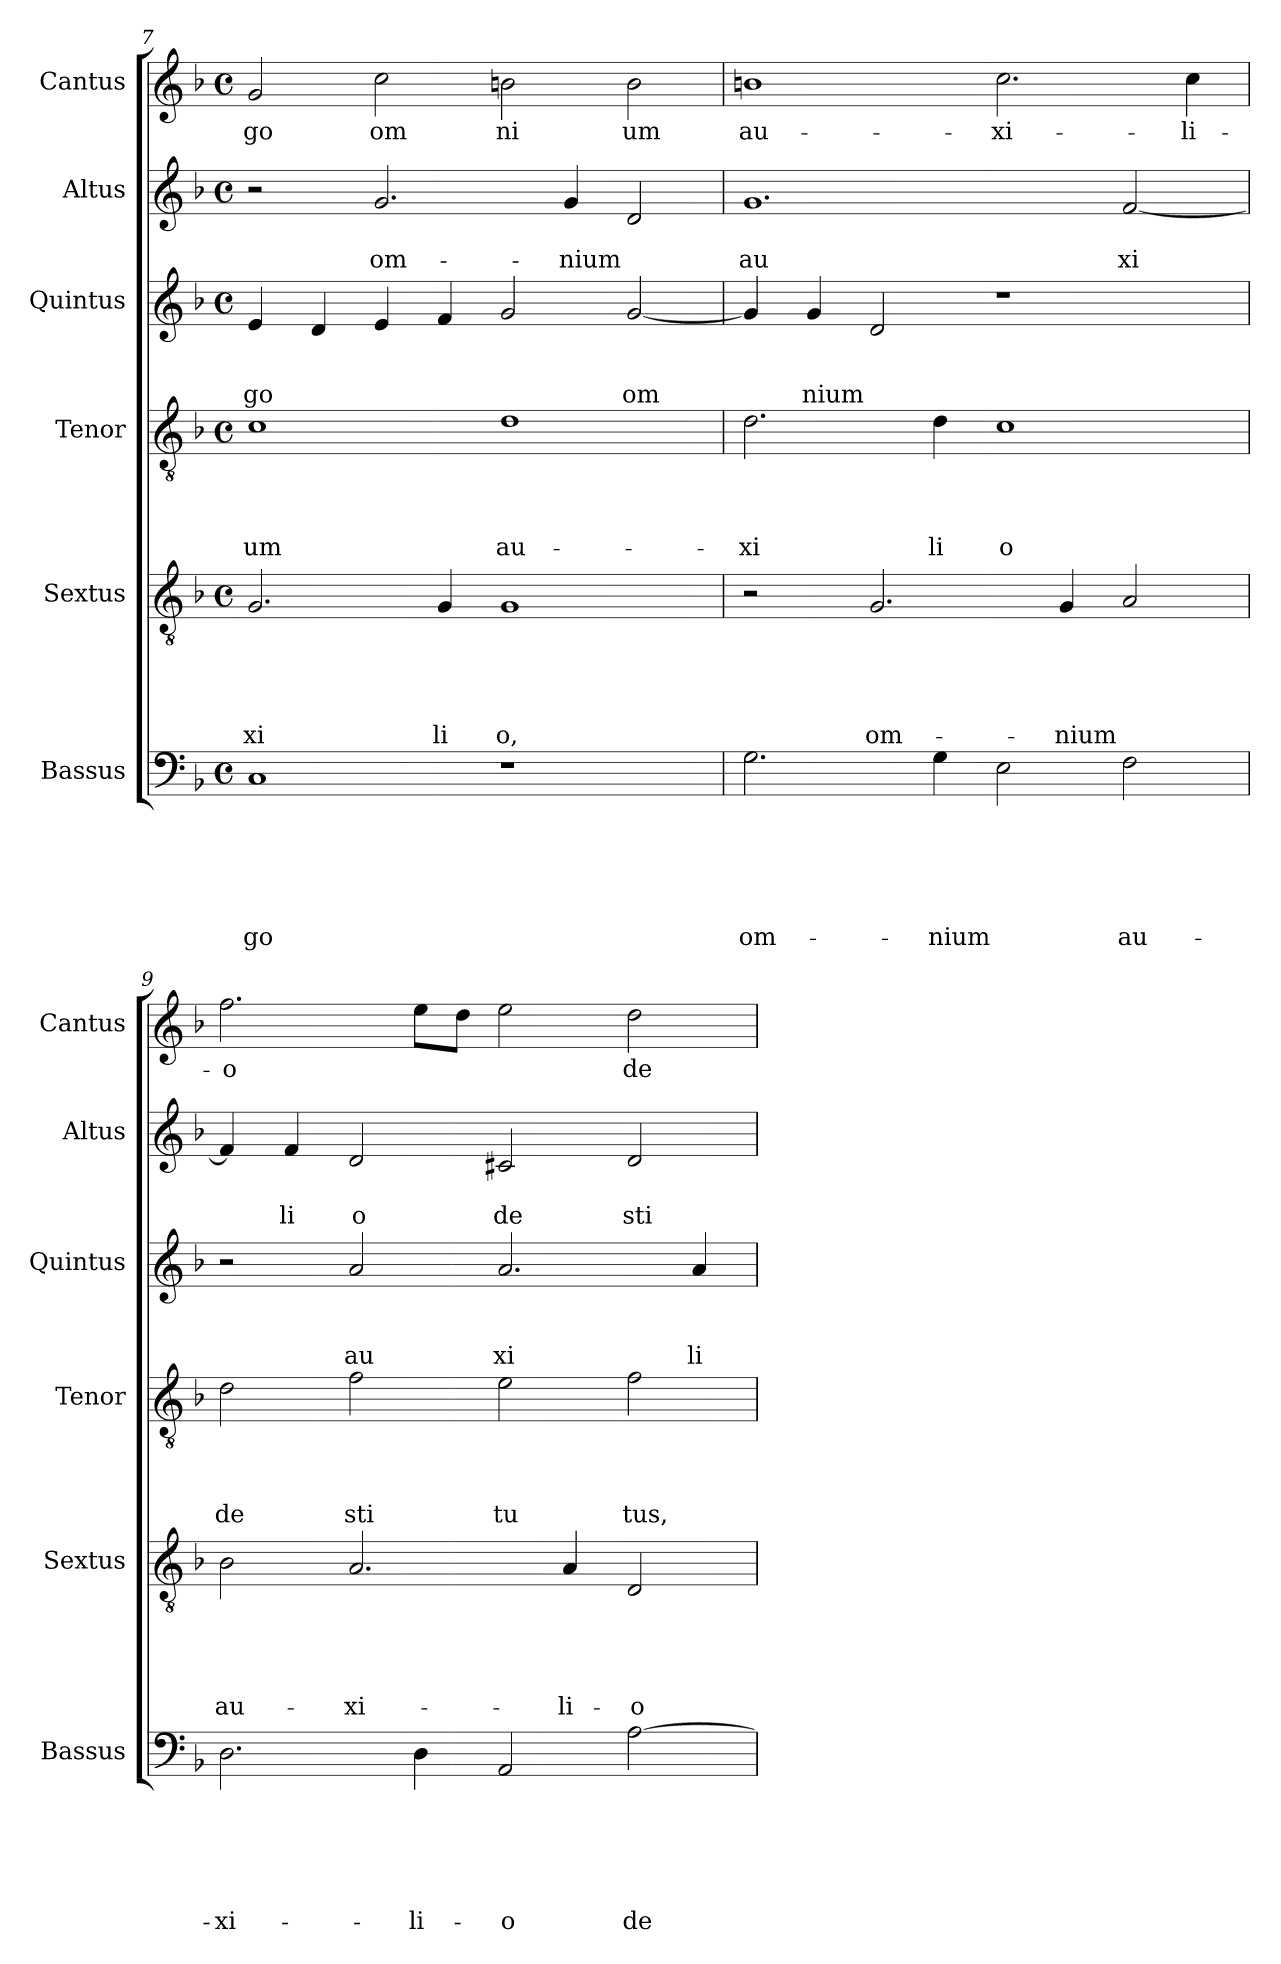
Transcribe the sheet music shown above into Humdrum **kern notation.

**kern	**text	**text	**text	**text	**text	**text	**kern	**text	**text	**text	**text	**text	**kern	**text	**text	**text	**text	**kern	**text	**text	**text	**kern	**text	**text	**kern	**text
*part6	*part6	*part6	*part6	*part6	*part6	*part6	*part5	*part5	*part5	*part5	*part5	*part5	*part4	*part4	*part4	*part4	*part4	*part3	*part3	*part3	*part3	*part2	*part2	*part2	*part1	*part1
*staff6	*staff6	*staff6	*staff6	*staff6	*staff6	*staff6	*staff5	*staff5	*staff5	*staff5	*staff5	*staff5	*staff4	*staff4	*staff4	*staff4	*staff4	*staff3	*staff3	*staff3	*staff3	*staff2	*staff2	*staff2	*staff1	*staff1
*I"Bassus	*	*	*	*	*	*	*I"Sextus	*	*	*	*	*	*I"Tenor	*	*	*	*	*I"Quintus	*	*	*	*I"Altus	*	*	*I"Cantus	*
*I'Bassus	*	*	*	*	*	*	*I'Sextus	*	*	*	*	*	*I'Tenor	*	*	*	*	*I'Quintus	*	*	*	*I'Altus	*	*	*I'Cantus	*
*clefF4	*	*	*	*	*	*	*clefGv2	*	*	*	*	*	*clefGv2	*	*	*	*	*clefG2	*	*	*	*clefG2	*	*	*clefG2	*
*k[b-]	*	*	*	*	*	*	*k[b-]	*	*	*	*	*	*k[b-]	*	*	*	*	*k[b-]	*	*	*	*k[b-]	*	*	*k[b-]	*
*F:	*	*	*	*	*	*	*F:	*	*	*	*	*	*F:	*	*	*	*	*F:	*	*	*	*F:	*	*	*F:	*
*M4/4	*	*	*	*	*	*	*M4/4	*	*	*	*	*	*M4/4	*	*	*	*	*M4/4	*	*	*	*M4/4	*	*	*M4/4	*
*met(c)	*	*	*	*	*	*	*met(c)	*	*	*	*	*	*met(c)	*	*	*	*	*met(c)	*	*	*	*met(c)	*	*	*met(c)	*
=7	=7	=7	=7	=7	=7	=7	=7	=7	=7	=7	=7	=7	=7	=7	=7	=7	=7	=7	=7	=7	=7	=7	=7	=7	=7	=7
!	!	!	!	!	!	!LO:LY:b	!	!	!	!	!	!LO:LY:b	!	!	!	!	!LO:LY:b	!	!	!	!LO:LY:b	!	!	!	!	!LO:LY:b
1C	.	.	.	.	.	-go	2.G/	.	.	.	.	xi	1c	.	.	.	-um	4e/	.	.	go	2r	.	.	2g/	go
.	.	.	.	.	.	.	.	.	.	.	.	.	.	.	.	.	.	4d/	.	.	.	.	.	.	.	.
!	!	!	!	!	!	!	!	!	!	!	!	!	!	!	!	!	!	!	!	!	!	!	!	!LO:LY:b	!	!LO:LY:b
.	.	.	.	.	.	.	.	.	.	.	.	.	.	.	.	.	.	4e/	.	.	.	2.g/	.	om-	2cc\	om
!	!	!	!	!	!	!	!	!	!	!	!	!LO:LY:b	!	!	!	!	!	!	!	!	!	!	!	!	!	!
.	.	.	.	.	.	.	4G/	.	.	.	.	li	.	.	.	.	.	4f/	.	.	.	.	.	.	.	.
!	!	!	!	!	!	!	!	!	!	!	!	!LO:LY:b	!	!	!	!	!LO:LY:b	!	!	!	!	!	!	!	!	!LO:LY:b
1r	.	.	.	.	.	.	1G	.	.	.	.	o,	1d	.	.	.	au-	2g/	.	.	.	.	.	.	2bn\	ni
!	!	!	!	!	!	!	!	!	!	!	!	!	!	!	!	!	!	!	!	!	!	!	!	!LO:LY:b	!	!
.	.	.	.	.	.	.	.	.	.	.	.	.	.	.	.	.	.	.	.	.	.	4g/	.	-nium	.	.
!	!	!	!	!	!	!	!	!	!	!	!	!	!	!	!	!	!	!	!	!	!LO:LY:b	!	!	!	!	!LO:LY:b
.	.	.	.	.	.	.	.	.	.	.	.	.	.	.	.	.	.	[<2g/	.	.	om	2d/	.	.	2b\	um
!!LO:LB:g=z
=8!	=8!	=8!	=8!	=8!	=8!	=8!	=8!	=8!	=8!	=8!	=8!	=8!	=8!	=8!	=8!	=8!	=8!	=8!	=8!	=8!	=8!	=8!	=8!	=8!	=8!	=8!
!	!	!	!	!	!	!LO:LY:b	!	!	!	!	!	!	!	!	!	!	!LO:LY:b	!	!	!	!	!	!	!LO:LY:b	!	!LO:LY:b
2.G\	.	.	.	.	.	om-	2r	.	.	.	.	.	2.d\	.	.	.	-xi	4g/]	.	.	.	1.g	.	au	1bn	au-
!	!	!	!	!	!	!	!	!	!	!	!	!	!	!	!	!	!	!	!	!	!LO:LY:b	!	!	!	!	!
.	.	.	.	.	.	.	.	.	.	.	.	.	.	.	.	.	.	4g/	.	.	nium	.	.	.	.	.
!	!	!	!	!	!	!	!	!	!	!	!	!LO:LY:b	!	!	!	!	!	!	!	!	!	!	!	!	!	!
.	.	.	.	.	.	.	2.G/	.	.	.	.	om-	.	.	.	.	.	2d/	.	.	.	.	.	.	.	.
!	!	!	!	!	!	!LO:LY:b	!	!	!	!	!	!	!	!	!	!	!LO:LY:b	!	!	!	!	!	!	!	!	!
4G\	.	.	.	.	.	-nium	.	.	.	.	.	.	4d\	.	.	.	li	.	.	.	.	.	.	.	.	.
!	!	!	!	!	!	!	!	!	!	!	!	!	!	!	!	!	!LO:LY:b	!	!	!	!	!	!	!	!	!LO:LY:b
2E\	.	.	.	.	.	.	.	.	.	.	.	.	1c	.	.	.	o	1r	.	.	.	.	.	.	2.cc\	-xi-
!	!	!	!	!	!	!	!	!	!	!	!	!LO:LY:b	!	!	!	!	!	!	!	!	!	!	!	!	!	!
.	.	.	.	.	.	.	4G/	.	.	.	.	-nium	.	.	.	.	.	.	.	.	.	.	.	.	.	.
!	!	!	!	!	!	!LO:LY:b	!	!	!	!	!	!	!	!	!	!	!	!	!	!	!	!	!	!LO:LY:b	!	!
2F\	.	.	.	.	.	au-	2A/	.	.	.	.	.	.	.	.	.	.	.	.	.	.	[<2f/	.	xi	.	.
!	!	!	!	!	!	!	!	!	!	!	!	!	!	!	!	!	!	!	!	!	!	!	!	!	!	!LO:LY:b
.	.	.	.	.	.	.	.	.	.	.	.	.	.	.	.	.	.	.	.	.	.	.	.	.	4cc\	-li-
=9!	=9!	=9!	=9!	=9!	=9!	=9!	=9!	=9!	=9!	=9!	=9!	=9!	=9!	=9!	=9!	=9!	=9!	=9!	=9!	=9!	=9!	=9!	=9!	=9!	=9!	=9!
!	!	!	!	!	!	!LO:LY:b	!	!	!	!	!	!LO:LY:b	!	!	!	!	!LO:LY:b	!	!	!	!	!	!	!	!	!LO:LY:b
2.D\	.	.	.	.	.	-xi-	2B-\	.	.	.	.	au-	2d\	.	.	.	de	2r	.	.	.	4f/]	.	.	2.ff\	-o
!	!	!	!	!	!	!	!	!	!	!	!	!	!	!	!	!	!	!	!	!	!	!	!	!LO:LY:b	!	!
.	.	.	.	.	.	.	.	.	.	.	.	.	.	.	.	.	.	.	.	.	.	4f/	.	li	.	.
!	!	!	!	!	!	!	!	!	!	!	!	!LO:LY:b	!	!	!	!	!LO:LY:b	!	!	!	!LO:LY:b	!	!	!LO:LY:b	!	!
.	.	.	.	.	.	.	2.A/	.	.	.	.	-xi-	2f\	.	.	.	sti	2a/	.	.	au	2d/	.	o	.	.
!	!	!	!	!	!	!LO:LY:b	!	!	!	!	!	!	!	!	!	!	!	!	!	!	!	!	!	!	!	!
4D\	.	.	.	.	.	-li-	.	.	.	.	.	.	.	.	.	.	.	.	.	.	.	.	.	.	8ee\L	.
.	.	.	.	.	.	.	.	.	.	.	.	.	.	.	.	.	.	.	.	.	.	.	.	.	8dd\J	.
!	!	!	!	!	!	!LO:LY:b	!	!	!	!	!	!	!	!	!	!	!LO:LY:b	!	!	!	!LO:LY:b	!	!	!LO:LY:b	!	!
2AA/	.	.	.	.	.	-o	.	.	.	.	.	.	2e\	.	.	.	tu	2.a/	.	.	xi	2c#X/	.	de	2ee\	.
!	!	!	!	!	!	!	!	!	!	!	!	!LO:LY:b	!	!	!	!	!	!	!	!	!	!	!	!	!	!
.	.	.	.	.	.	.	4A/	.	.	.	.	-li-	.	.	.	.	.	.	.	.	.	.	.	.	.	.
!	!	!	!	!	!	!LO:LY:b	!	!	!	!	!	!LO:LY:b	!	!	!	!	!LO:LY:b	!	!	!	!	!	!	!LO:LY:b	!	!LO:LY:b
[>2A\	.	.	.	.	.	de-	2D/	.	.	.	.	-o	2f\	.	.	.	tus,	.	.	.	.	2d/	.	sti	2dd\	de-
!	!	!	!	!	!	!	!	!	!	!	!	!	!	!	!	!	!	!	!	!	!LO:LY:b	!	!	!	!	!
.	.	.	.	.	.	.	.	.	.	.	.	.	.	.	.	.	.	4a/	.	.	li	.	.	.	.	.
=!	=!	=!	=!	=!	=!	=!	=!	=!	=!	=!	=!	=!	=!	=!	=!	=!	=!	=!	=!	=!	=!	=!	=!	=!	=!	=!
*-	*-	*-	*-	*-	*-	*-	*-	*-	*-	*-	*-	*-	*-	*-	*-	*-	*-	*-	*-	*-	*-	*-	*-	*-	*-	*-
